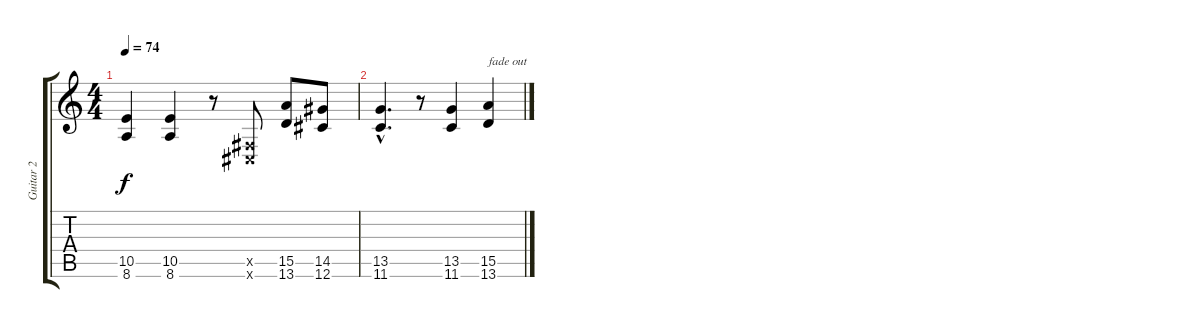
\track ("Guitar 2" "Guitar 2") {instrument distortionguitar}
\staff {score tabs}
\tuning (Db4 Ab3 E3 B2 Gb2 Db2) {hide}
\ts (4 4)
\tempo 74
\clef g2
\ks c
(10.5 8.6).4{dy f} (10.5 8.6).4 r.8 (0.5{x} 0.6{x}).8 (15.5 13.6).8 (14.5 12.6).8 |
(13.5{hac} 11.6{hac}).4{d} r.8 (13.5 11.6).4 (15.5 13.6).4{txt "fade out"}
